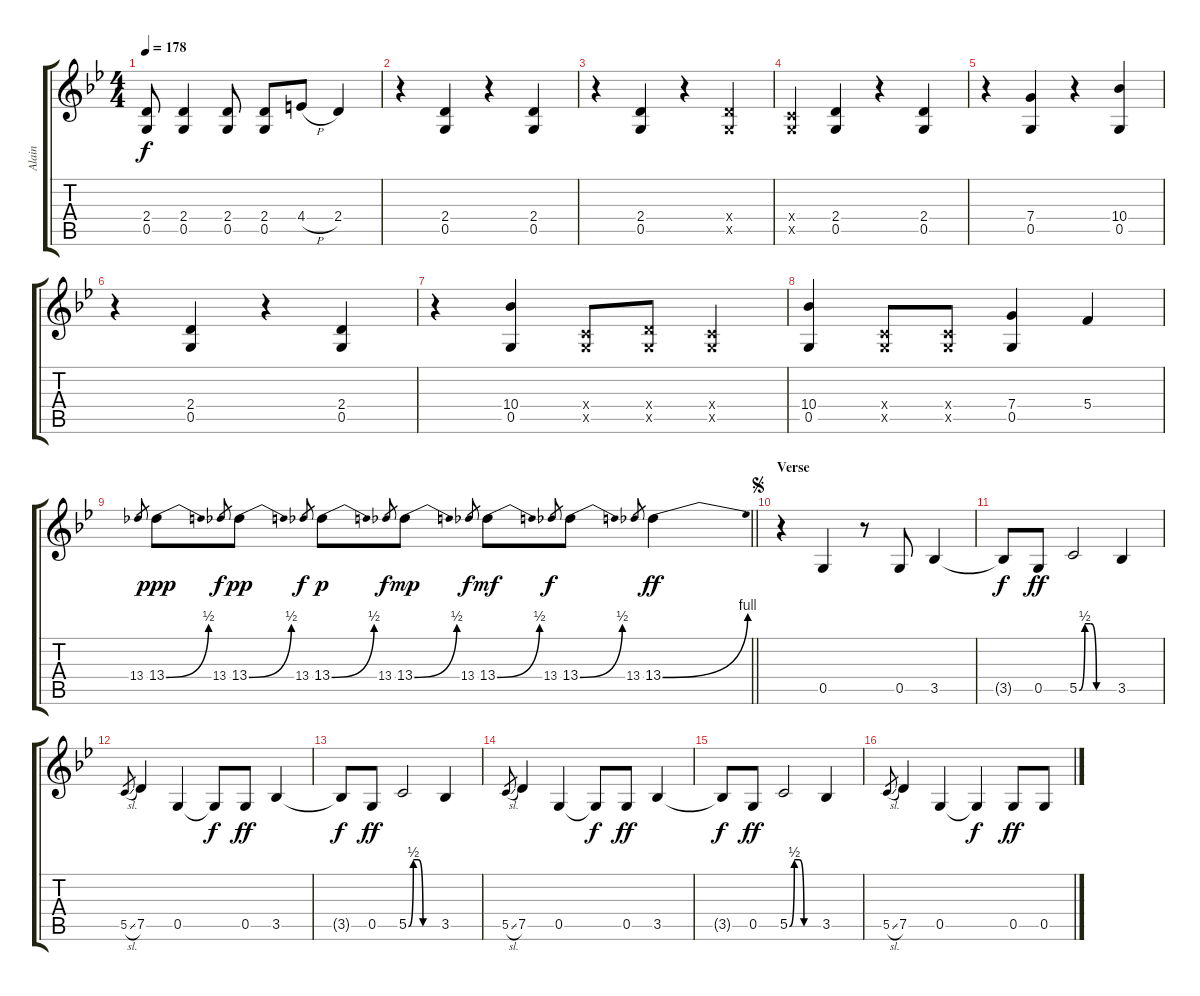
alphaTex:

\track ("Alain" "Alain") {instrument overdrivenguitar}
\staff {score tabs}
\tuning (D4 A3 F3 C3 G2 D2) {hide}
\ts (4 4)
\tempo 178
\clef g2
\ks gminor
(2.4 0.5).8{dy f} (2.4 0.5).4 (2.4 0.5).8 (2.4 0.5).8 4.4{h}.8 2.4.4 |
r.4 (2.4 0.5).4 r.4 (2.4 0.5).4 |
r.4 (2.4 0.5).4 r.4 (2.4{x} 0.5{x}).4 |
(0.4{x} 0.5{x}).4 (2.4 0.5).4 r.4 (2.4 0.5).4 |
r.4 (7.4 0.5).4 r.4 (10.4 0.5).4 |
r.4 (2.4 0.5).4 r.4 (2.4 0.5).4 |
r.4 (10.4 0.5).4 (0.4{x} 0.5{x}).8 (2.4{x} 0.5{x}).8 (0.4{x} 0.5{x}).4 |
(10.4 0.5).4 (0.4{x} 0.5{x}).8 (0.4{x} 0.5{x}).8 (7.4 0.5).4 5.4.4 |
\barLineRight lightlight
13.4.8{gr} 13.4{be (bend 0 0 60 2)}.8{dy ppp} 13.4.8{gr dy f} 13.4{be (bend 0 0 60 2)}.8{dy pp} 13.4.8{gr dy f} 13.4{be (bend 0 0 60 2)}.8{dy p} 13.4.8{gr dy f} 13.4{be (bend 0 0 60 2)}.8{dy mp} 13.4.8{gr dy f} 13.4{be (bend 0 0 60 2)}.8{dy mf} 13.4.8{gr dy f} 13.4{be (bend 0 0 60 2)}.8 13.4.8{gr} 13.4{be (bend 0 0 60 4)}.4{dy ff} |
\section ("" "Verse")
\jump segno
r.4 0.5.4 r.8 0.5.8 3.5.4 |
3.5{t}.8{dy f} 0.5.8{dy ff} 5.5{be (custom 0 0 10 2 20 2 30 0 60 0)}.2 3.5.4 |
5.5{sl}.8{gr} 7.5.4 0.5.4 0.5{t}.8{dy f} 0.5.8{dy ff} 3.5.4 |
3.5{t}.8{dy f} 0.5.8{dy ff} 5.5{be (custom 0 0 10 2 20 2 30 0 60 0)}.2 3.5.4 |
5.5{sl}.8{gr} 7.5.4 0.5.4 0.5{t}.8{dy f} 0.5.8{dy ff} 3.5.4 |
3.5{t}.8{dy f} 0.5.8{dy ff} 5.5{be (custom 0 0 10 2 20 2 30 0 60 0)}.2 3.5.4 |
5.5{sl}.8{gr} 7.5.4 0.5.4 0.5{t}.4{dy f} 0.5.8{dy ff} 0.5.8
